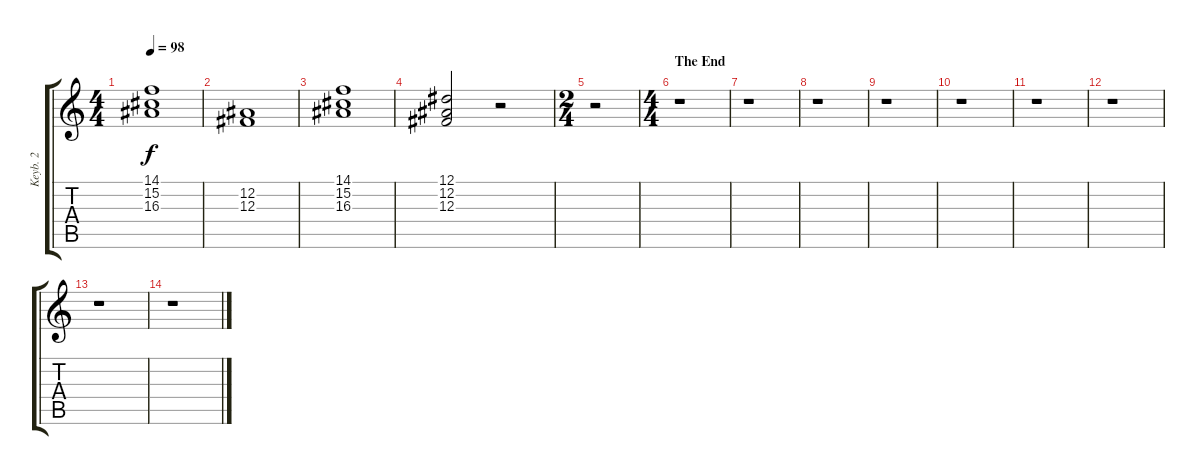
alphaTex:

\track ("Keyb. 2" "Keyb. 2") {instrument synthstrings1}
\staff {score tabs}
\tuning (Eb4 Bb3 Gb3 Db3 Ab2 Eb2) {hide}
\ts (4 4)
\tempo 98
\clef g2
\ks c
(14.1 15.2 16.3).1{dy f} |
(12.2 12.3).1 |
(14.1 15.2 16.3).1 |
(12.1 12.2 12.3).2 r.2 |
\ts (2 4)
r.2 |
\ts (4 4)
\section ("" "The End")
r.1 |
r.1 |
r.1 |
r.1 |
r.1 |
r.1 |
r.1 |
r.1 |
r.1
